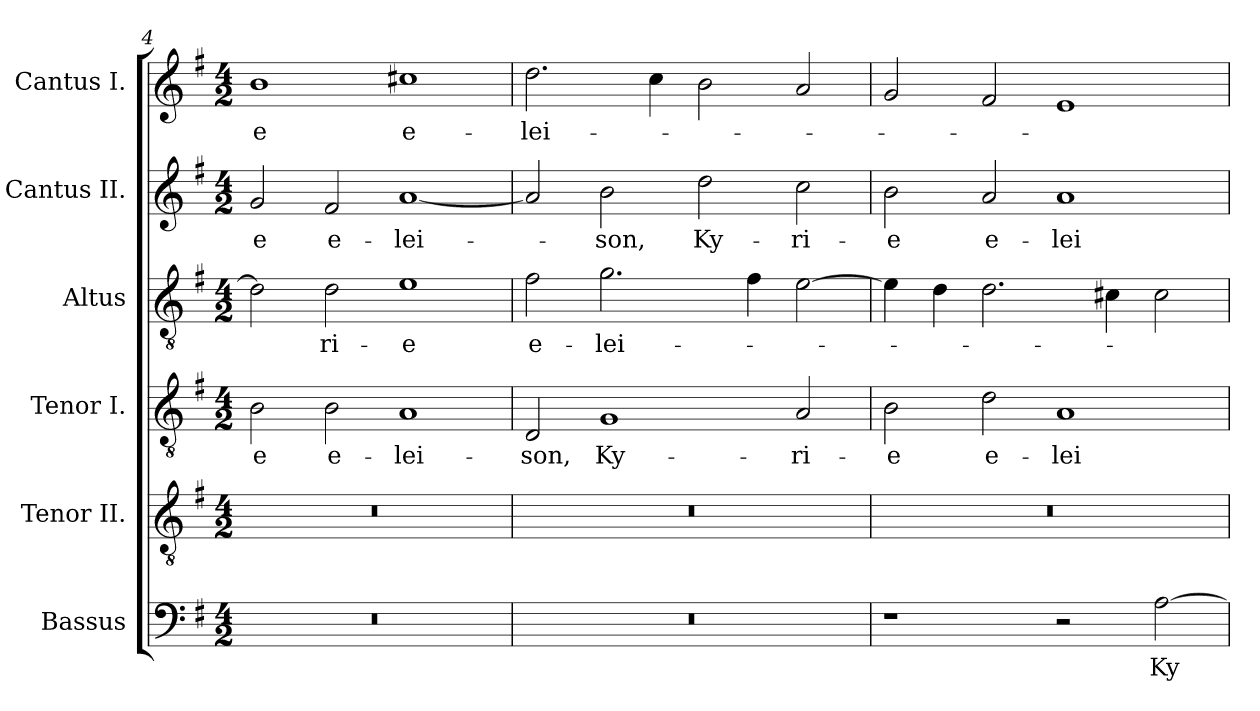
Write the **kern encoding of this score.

**kern	**text	**kern	**kern	**text	**kern	**text	**kern	**text	**kern	**text
*part6	*part6	*part5	*part4	*part4	*part3	*part3	*part2	*part2	*part1	*part1
*staff6	*staff6	*staff5	*staff4	*staff4	*staff3	*staff3	*staff2	*staff2	*staff1	*staff1
*I"Bassus	*	*I"Tenor II.	*I"Tenor I.	*	*I"Altus	*	*I"Cantus II.	*	*I"Cantus I.	*
*I'B.	*	*I'T. II.	*I'T. I.	*	*I'A.	*	*I'C. II	*	*I'C. I	*
*clefF4	*	*clefGv2	*clefGv2	*	*clefGv2	*	*clefG2	*	*clefG2	*
*	*	*ITrd7c12	*ITrd7c12	*	*ITrd7c12	*	*	*	*	*
*k[f#]	*	*k[f#]	*k[f#]	*	*k[f#]	*	*k[f#]	*	*k[f#]	*
*G:	*	*G:	*G:	*	*G:	*	*G:	*	*G:	*
*M4/2	*	*M4/2	*M4/2	*	*M4/2	*	*M4/2	*	*M4/2	*
=4	=4	=4	=4	=4	=4	=4	=4	=4	=4	=4
!LO:N:vis=1	!	!LO:N:vis=1	!	!	!	!	!	!	!	!
!	!	!	!	!LO:LY:b:color=#000000	!	!	!	!	!	!
!	!	!	!	!	!	!	!	!LO:LY:b:color=#000000	!	!
!	!	!	!	!	!	!	!	!	!	!LO:LY:b:color=#000000
0r	.	0r	2BBi\	-e	2Di\]	.	2gi/	-e	1bi	-e
!	!	!	!	!LO:LY:b:color=#000000	!	!	!	!	!	!
!	!	!	!	!	!	!LO:LY:b:color=#000000	!	!	!	!
!	!	!	!	!	!	!	!	!LO:LY:b:color=#000000	!	!
.	.	.	2BBi\	e-	2Di\	-ri-	2f#i/	e-	.	.
!	!	!	!	!LO:LY:b:color=#000000	!	!	!	!	!	!
!	!	!	!	!	!	!LO:LY:b:color=#000000	!	!	!	!
!	!	!	!	!	!	!	!	!LO:LY:b:color=#000000	!	!
!	!	!	!	!	!	!	!	!	!	!LO:LY:b:color=#000000
.	.	.	1AAi	-lei-	1Ei	-e	[1ai	-lei-	1cc#Xi	e-
=5	=5	=5	=5	=5	=5	=5	=5	=5	=5	=5
!LO:N:vis=1	!	!LO:N:vis=1	!	!	!	!	!	!	!	!
!	!	!	!	!LO:LY:b:color=#000000	!	!	!	!	!	!
!	!	!	!	!	!	!LO:LY:b:color=#000000	!	!	!	!
!	!	!	!	!	!	!	!	!	!	!LO:LY:b:color=#000000
0r	.	0r	2DDi/	-son,	2F#i\	e-	2ai/]	.	2.ddi\	-lei-
!	!	!	!	!LO:LY:b:color=#000000	!	!	!	!	!	!
!	!	!	!	!	!	!LO:LY:b:color=#000000	!	!	!	!
!	!	!	!	!	!	!	!	!LO:LY:b:color=#000000	!	!
.	.	.	1GGi	Ky-	2.Gi\	-lei-	2bi\	-son,	.	.
.	.	.	.	.	.	.	.	.	4cci\	.
!	!	!	!	!	!	!	!	!LO:LY:b:color=#000000	!	!
.	.	.	.	.	.	.	2ddi\	Ky-	2bi\	.
.	.	.	.	.	4F#i\	.	.	.	.	.
!	!	!	!	!LO:LY:b:color=#000000	!	!	!	!	!	!
!	!	!	!	!	!	!	!	!LO:LY:b:color=#000000	!	!
.	.	.	2AAi/	-ri-	[2Ei\	.	2cci\	-ri-	2ai/	.
=6	=6	=6	=6	=6	=6	=6	=6	=6	=6	=6
!	!	!LO:N:vis=1	!	!	!	!	!	!	!	!
!	!	!	!	!LO:LY:b:color=#000000	!	!	!	!	!	!
!	!	!	!	!	!	!	!	!LO:LY:b:color=#000000	!	!
1r	.	0r	2BBi\	-e	4Ei\]	.	2bi\	-e	2gi/	.
.	.	.	.	.	4Di\	.	.	.	.	.
!	!	!	!	!LO:LY:b:color=#000000	!	!	!	!	!	!
!	!	!	!	!	!	!	!	!LO:LY:b:color=#000000	!	!
.	.	.	2Di\	e-	2.Di\	.	2ai/	e-	2f#i/	.
!	!	!	!	!LO:LY:b:color=#000000	!	!	!	!	!	!
!	!	!	!	!	!	!	!	!LO:LY:b:color=#000000	!	!
2r	.	.	1AAi	-lei-	.	.	1ai	-lei-	1ei	.
.	.	.	.	.	4C#Xi\	.	.	.	.	.
!	!LO:LY:b:color=#000000	!	!	!	!	!	!	!	!	!
[2Ai\	Ky-	.	.	.	2C#i\	.	.	.	.	.
=	=	=	=	=	=	=	=	=	=	=
*-	*-	*-	*-	*-	*-	*-	*-	*-	*-	*-
